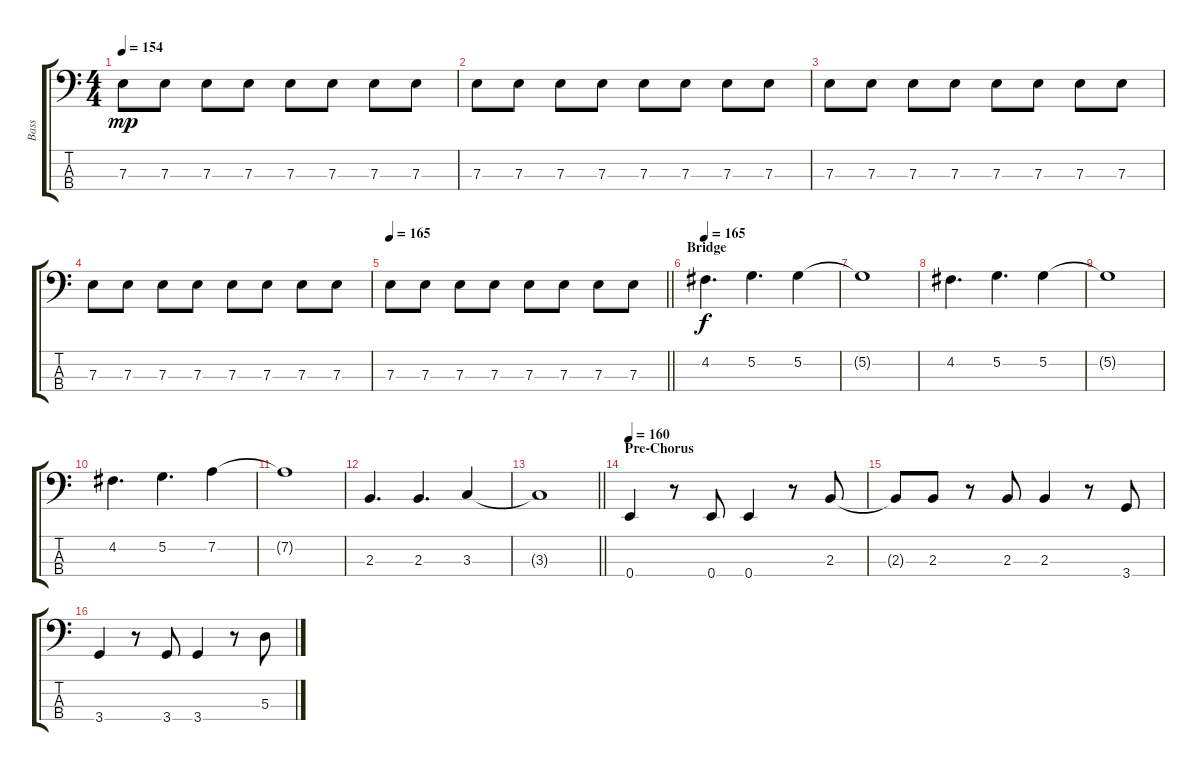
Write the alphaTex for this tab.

\track ("Bass" "Bass") {instrument electricbassfinger}
\staff {score tabs}
\tuning (G2 D2 A1 E1) {hide}
\ts (4 4)
\tempo 154
\clef f4
\ks c
7.3.8{dy mp} 7.3.8 7.3.8 7.3.8 7.3.8 7.3.8 7.3.8 7.3.8 |
7.3.8 7.3.8 7.3.8 7.3.8 7.3.8 7.3.8 7.3.8 7.3.8 |
7.3.8 7.3.8 7.3.8 7.3.8 7.3.8 7.3.8 7.3.8 7.3.8 |
7.3.8 7.3.8 7.3.8 7.3.8 7.3.8 7.3.8 7.3.8 7.3.8 |
\tempo 165
\barLineRight lightlight
7.3.8 7.3.8 7.3.8 7.3.8 7.3.8 7.3.8 7.3.8 7.3.8 |
\section ("" "Bridge")
\tempo 165
4.2.4{d dy f} 5.2.4{d} 5.2.4 |
5.2{t}.1 |
4.2.4{d} 5.2.4{d} 5.2.4 |
5.2{t}.1 |
4.2.4{d} 5.2.4{d} 7.2.4 |
7.2{t}.1 |
2.3.4{d} 2.3.4{d} 3.3.4 |
\barLineRight lightlight
3.3{t}.1 |
\section ("" "Pre-Chorus")
\tempo 160
0.4.4 r.8 0.4.8 0.4.4 r.8 2.3.8 |
2.3{t}.8 2.3.8 r.8 2.3.8 2.3.4 r.8 3.4.8 |
3.4.4 r.8 3.4.8 3.4.4 r.8 5.3.8
